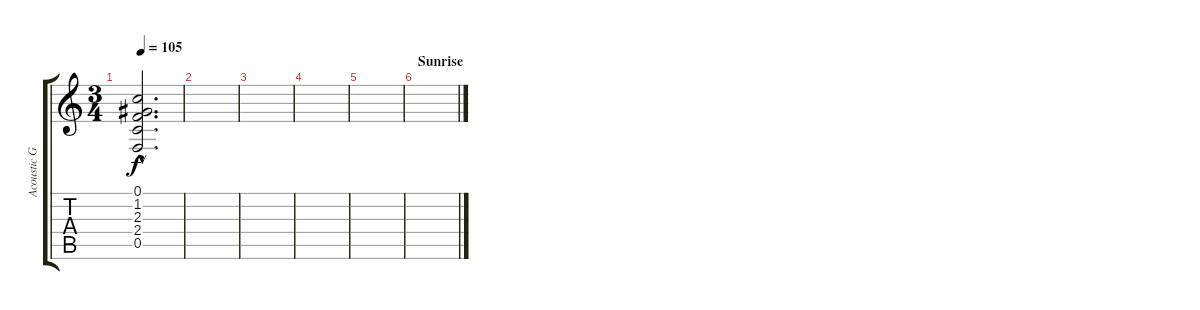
\track ("Acoustic Guitar" "Acoustic G") {instrument acousticguitarsteel}
\staff {score tabs}
\tuning (C4 G3 Eb3 Bb2 F2 C2) {hide}
\ts (3 4)
\tempo 105
\clef g2
\ks c
(0.1{hac t} 1.2{hac t} 2.3{hac t} 2.4{hac t} 0.5{hac t}).2{d dy f} |
|
|
|
|
\section ("" "Sunrise")
